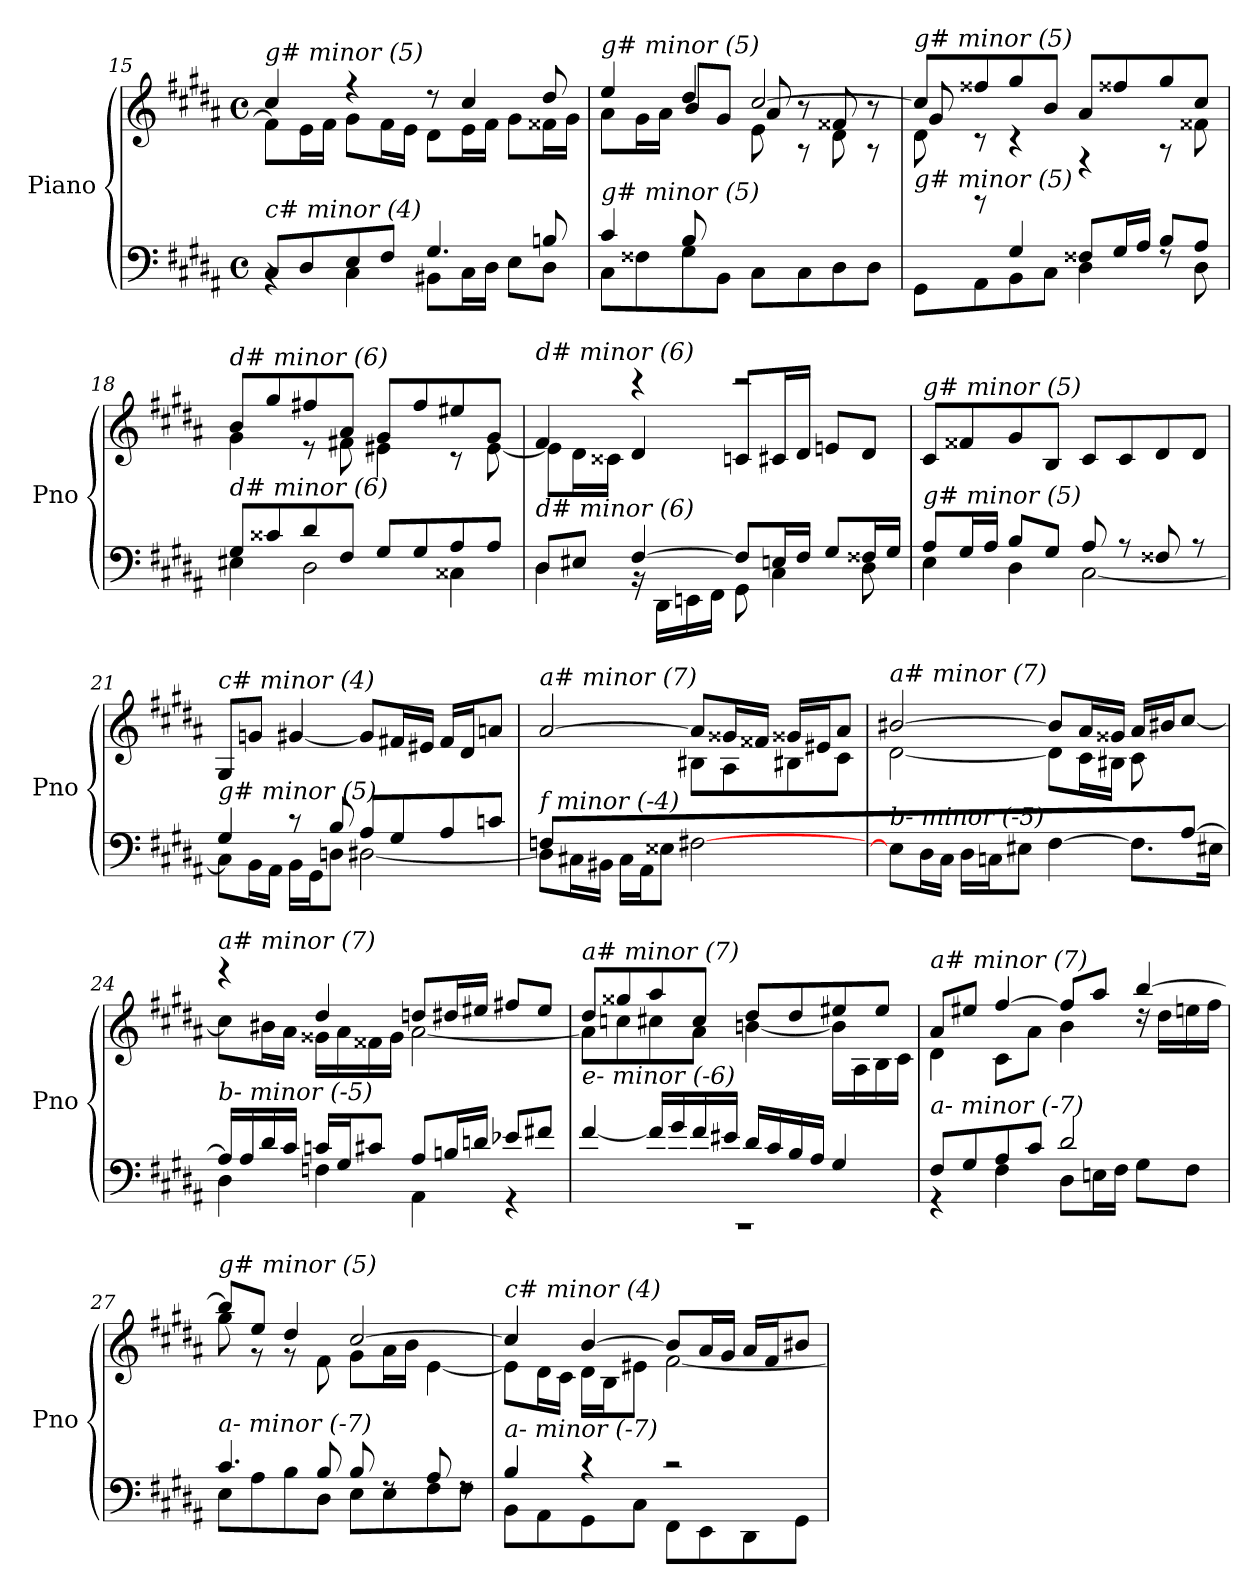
**kern	**kern
*part1	*part1
*staff2	*staff1
*I"Piano	*
*I'Pno	*
*clefF4	*clefG2
*k[f#c#g#d#a#]	*k[f#c#g#d#a#]
*M4/4	*M4/4
*met(c)	*met(c)
=15	=15
*^	*^
!	!	!LO:TX:i:t=g# minor (5)	!
!LO:TX:i:t=c# minor (4)	!	!	!
8C#/L	4rBB	4cc#/	8f#\L]
8D#/	.	.	16e\L
.	.	.	16f#\JJ
8E/	4C#\	4r	8g#\L
8F#/J	.	.	16f#\L
.	.	.	16e\JJ
4.G#/	8BB#X\L	8r	8d#\L
.	16C#\L	4cc#/	16e\L
.	16D#\JJ	.	16f#\JJ
.	8E\L	.	8g#\L
8Bn/	8D#\J	8dd#/	16f##X\L
.	.	.	16g#\JJ
!!LO:PB:g=z
=16	=16	=16	=16
*	*	*	*^
!	!	!LO:TX:i:t=g# minor (5)	!	!
!LO:TX:i:t=g# minor (5)	!	!	!	!
4c#/	8C#\L	4ee/	8a#\L	4.ryy
.	8F##X\	.	16g#\L	.
.	.	.	16a#\JJ	.
8B/L	8G#\	4dd#/	8b/L	.
2ryy	8BB\J	.	8g#/J	8d#\J
.	8C#\L	[2cc#/	8a#/	8e\
.	8C#\	.	8r	8rA
.	8D#\	.	8f##X/	8d#\
8ryy	8D#\J	.	8r	8rA
!!LO:LB:g=z	!!	!!
=17	=17	=17	=17	=17
!	!	!LO:TX:i:t=g# minor (5)	!	!
!LO:TX:i:t=g# minor (5)	!	!	!	!
8ryy	8GG#\L	8cc#/L]	8g#/	8d#\
8rb	8AA#\	8ff##X/	8rc	2..ryy
4G#/	8BB\	8gg#/	4rc	.
.	8C#\J	8b/J	.	.
8F##X/L	4D#\	8a#/L	4rF	.
16G#/L	.	8ff##X/	.	.
16A#/JJ	.	.	.	.
8B/L	8rF	8gg#/	8rA	.
8A#/J	8D#\	8cc#/J	8f##X\	.
*	*	*	*v	*v
=18	=18	=18	=18
!	!	!LO:TX:i:t=d# minor (6)	!
!LO:TX:i:t=d# minor (6)	!	!	!
8G#/L	4E#X\	8b/L	4g#\
8c##X/	.	8gg#/	.
8d#/	2D#\	8ff#X/	8r
8F#/J	.	8a#/J	8f#X\
8G#/L	.	8g#/L	4e#X\
8G#/	.	8ff#/	.
8A#/	4C##X\	8ee#X/	8r
8A#/J	.	8g#/J	[8e#\
=19	=19	=19	=19
!	!	!LO:TX:i:t=d# minor (6)	!
!LO:TX:i:t=d# minor (6)	!	!	!
8D#/L	4D#\	4f#/	8e#\L]
8E#X/J	.	.	16d#\L
.	.	.	16c##X\JJ
[4F#/	16rBB	4d#/	4rccc
.	16DD#\LL	.	.
.	16EEn\	.	.
.	16FF#\JJ	.	.
8F#/L]	8GG#\	8cni/L	2rccc
16En/L	4C#\	16c#X/L	.
16F#/JJ	.	16d#/JJ	.
8G#/L	.	8en/L	.
16F##X/L	8D#\	8d#/J	.
16G#/JJ	.	.	.
*	*	*v	*v
!!LO:LB:g=z
=20	=20	=20
!	!	!LO:TX:i:t=g# minor (5)
!LO:TX:i:t=g# minor (5)	!	!
8A#/L	4E\	8c#/L
16G#/L	.	8f##X/
16A#/JJ	.	.
8B/L	4D#\	8g#/
8G#/J	.	8B/J
8A#/	[2C#\	8c#/L
8r	.	8c#/
8F##X/	.	8d#/
8r	.	8d#/J
=21	=21	=21
!	!	!LO:TX:i:t=c# minor (4)
!LO:TX:i:t=g# minor (5)	!	!
4G#/	8C#\L]	8G#/L
.	16BB\L	8gni/J
.	16AA#\JJ	.
8r	16BB\LL	[4g#/
.	16GG#\J	.
8B/	8Dni\J	.
8A#/L	[2D#\	8g#/L]
8G#/	.	16f#X/L
.	.	16e#X/JJ
8A#/	.	16f#/LL
.	.	16d#/J
8cni/J	.	8ani/J
=22	=22	=22
*	*	*^
!	!	!LO:TX:i:t=a# minor (7)	!
!LO:TX:i:t=f minor (-4)	!	!	!
8Fni/L	8D#\L]	[2a#/	8ryy
2..ryy	16C#X\L	.	8d#\
.	16BB#Xj\JJ	.	.
.	16C#\LL	.	8e#X\
.	16AA#\J	.	.
.	8E##Xi\J	.	8f##X\J
.	[2F#i\	8a#/L]	8B#X\L
.	.	16g##X/L	8A#\
.	.	16f##X/JJ	.
.	.	16g##X/LL	8B#X\
.	.	16e#X/J	.
.	.	8a#/J	8c#\J
!!LO:LB:g=z	!!
=23	=23	=23	=23
!	!	!LO:TX:i:t=a# minor (7)	!
!LO:TX:i:t=b- minor (-5)	!	!	!
2..ryy	8E#\L]	[2b#X/	[2d#\
.	16D#\L	.	.
.	16C#\JJ	.	.
.	16D#\LL	.	.
.	16Cni\J	.	.
.	8E#X\J	.	.
.	[4F#\	8b#/L]	8d#\L]
.	.	16a#/L	16c#\L
.	.	16g##X/JJ	16B#X\JJ
.	8.F#\L]	16a#/LL	8c#\L
.	.	16b#X/J	.
[8A#/J	.	[8cc#/J	8ryy
.	16E#X\Jk	.	.
=24	=24	=24	=24
!	!	!LO:TX:i:t=a# minor (7)	!
!LO:TX:i:t=b- minor (-5)	!	!	!
16A#/LL]	4D#\	8cc#\L]	4reee
16A#/	.	.	.
16d#/	.	16b#X\L	.
16c#/JJ	.	16a#\JJ	.
16cni/LL	4Fni\	4dd#/	16g##X\LL
16G#/J	.	.	16a#\
8c#i/J	.	.	16f##X\
.	.	.	16g##\JJ
8A#/L	4AA#\	8ddni/L	[2a#\
16Bn/L	.	16dd#/L	.
16dni/JJ	.	16ee#X/JJ	.
8e-XZ/L	4r	8ff#X/L	.
8f#Xi/J	.	8ee#/J	.
!!LO:LB:g=z	!!
=25	=25	=25	=25
!	!	!LO:TX:i:t=a# minor (7)	!
!LO:TX:i:t=e- minor (-6)	!	!	!
1rCC	[4f#/	8dd#/L	8a#\L]
.	.	8gg##X/	8ccni\
.	16f#/LL]	8aa#/	8cc#\
.	16g#/	.	.
.	16f#/	8cc#/J	8a#\J
.	16e#Xj/JJ	.	.
.	16d#/LL	8dd#/L	[4bn\
.	16c#/	.	.
.	16B/	8dd#/	.
.	16A#/JJ	.	.
.	4G#/	8ee#X/	16b\LL]
.	.	.	16A#\
.	.	8ee#/J	16B\
.	.	.	16c#\JJ
!!LO:PB:g=z	!!
=26	=26	=26	=26
!	!	!LO:TX:i:t=a# minor (7)	!
!LO:TX:i:t=a- minor (-7)	!	!	!
8F#/L	4r	8a#/L	4d#\
8G#/	.	8ee#X/J	.
8A#/	4F#\	[4ff#/	8c#\L
8c#/J	.	.	8a#\J
2d#/	8D#\L	8ff#/L]	4b\
.	16En\L	8aa#/J	.
.	16F#\JJ	.	.
.	8G#\L	[4bb/	16rdd
.	.	.	16dd#\LL
.	8F#\J	.	16een\
.	.	.	16ff#\JJ
=27	=27	=27	=27
!	!	!LO:TX:i:t=g# minor (5)	!
!LO:TX:i:t=a- minor (-7)	!	!	!
4.c#/	8E\L	8bb/L]	8gg#\
.	8A#\	8ee/J	8r
.	8B\	4dd#/	8r
8B/	8D#\J	.	8f#\
8B/	8E\L	[2cc#/	8g#\L
8rF	8E\	.	16a#\L
.	.	.	16b\JJ
8A#/	8F#\	.	[4e\
8rF	8F#\J	.	.
=28	=28	=28	=28
!	!	!LO:TX:i:t=c# minor (4)	!
!LO:TX:i:t=a- minor (-7)	!	!	!
4B/	8BB\L	4cc#/]	8e\L]
.	8AA#\	.	16d#\L
.	.	.	16c#\JJ
4r	8GG#\	[4b/	16d#\LL
.	.	.	16B\J
.	8C#\J	.	8e#X\J
2r	8FF#\L	8b/L]	[2f#\
.	8EE\	16a#/L	.
.	.	16g#/JJ	.
.	8DD#\	16a#/LL	.
.	.	16f#/J	.
.	8GG#\J	8b#X/J	.
*v	*v	*	*
*	*v	*v
=	=
*-	*-
